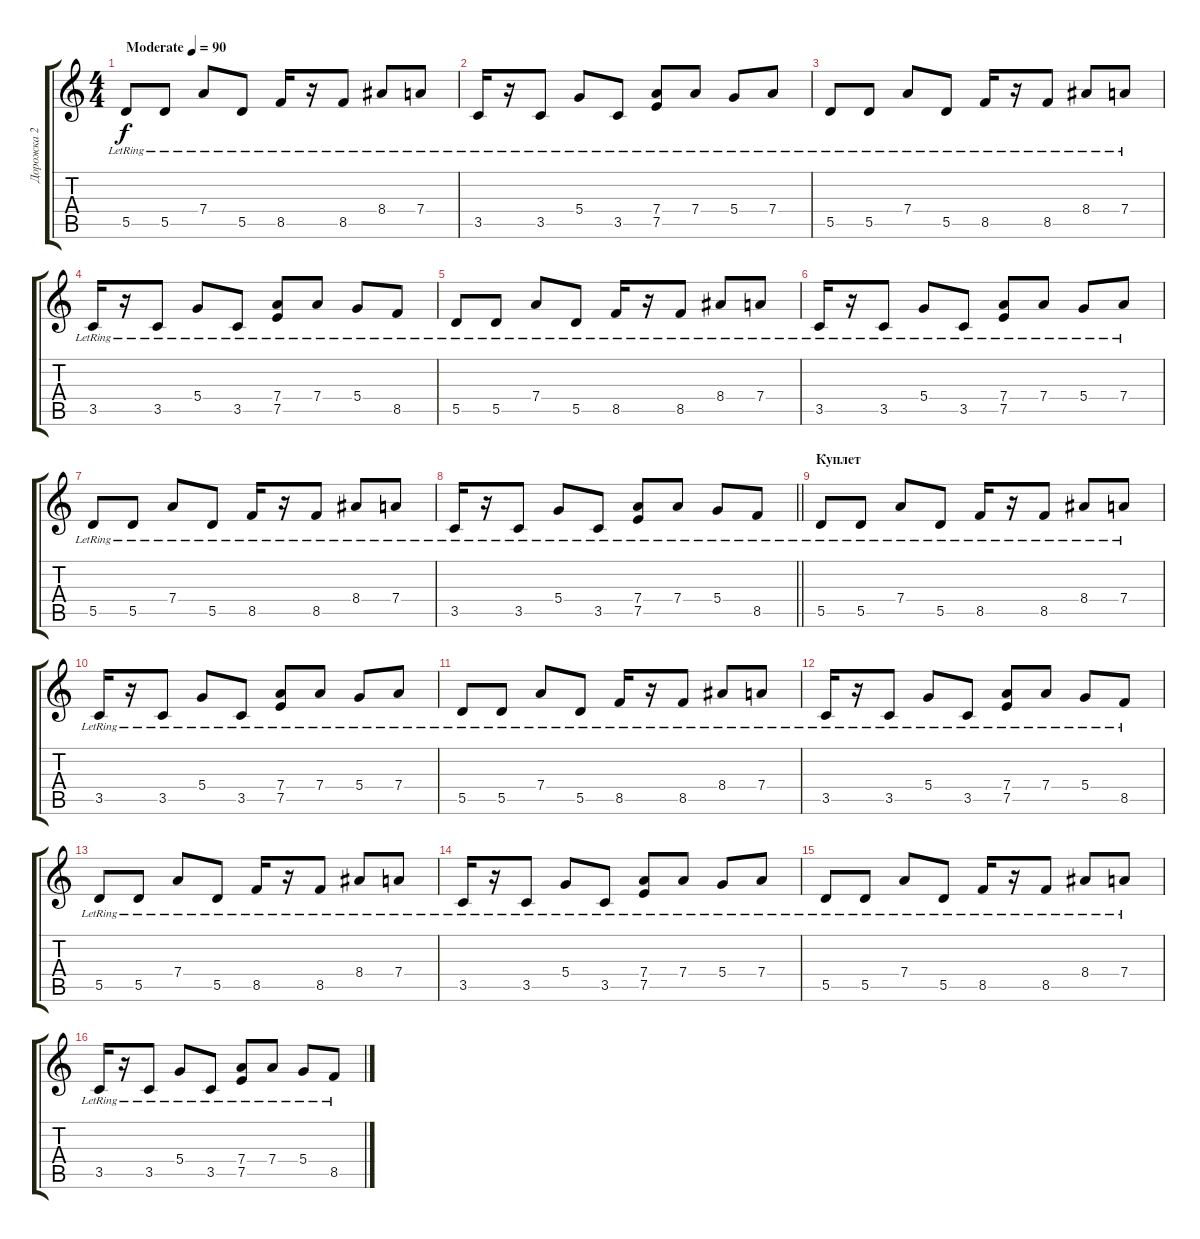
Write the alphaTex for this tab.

\track ("Дорожка 2" "Дорожка 2") {instrument acousticguitarsteel}
\staff {score tabs}
\tuning (E4 B3 G3 D3 A2 E2) {hide}
\ts (4 4)
\tempo (90 "Moderate")
\clef g2
\ks c
5.5{lr}.8{dy f instrument acousticguitarsteel} 5.5{lr}.8 7.4{lr}.8 5.5{lr}.8 8.5{lr}.16 r.16 8.5{lr}.8 8.4{lr}.8 7.4{lr}.8 |
3.5{lr}.16 r.16 3.5{lr}.8 5.4{lr}.8 3.5{lr}.8 (7.4{lr} 7.5{lr}).8 7.4{lr}.8 5.4{lr}.8 7.4{lr}.8 |
5.5{lr}.8 5.5{lr}.8 7.4{lr}.8 5.5{lr}.8 8.5{lr}.16 r.16 8.5{lr}.8 8.4{lr}.8 7.4{lr}.8 |
3.5{lr}.16 r.16 3.5{lr}.8 5.4{lr}.8 3.5{lr}.8 (7.4{lr} 7.5{lr}).8 7.4{lr}.8 5.4{lr}.8 8.5{lr}.8 |
5.5{lr}.8 5.5{lr}.8 7.4{lr}.8 5.5{lr}.8 8.5{lr}.16 r.16 8.5{lr}.8 8.4{lr}.8 7.4{lr}.8 |
3.5{lr}.16 r.16 3.5{lr}.8 5.4{lr}.8 3.5{lr}.8 (7.4{lr} 7.5{lr}).8 7.4{lr}.8 5.4{lr}.8 7.4{lr}.8 |
5.5{lr}.8 5.5{lr}.8 7.4{lr}.8 5.5{lr}.8 8.5{lr}.16 r.16 8.5{lr}.8 8.4{lr}.8 7.4{lr}.8 |
\barLineRight lightlight
3.5{lr}.16 r.16 3.5{lr}.8 5.4{lr}.8 3.5{lr}.8 (7.4{lr} 7.5{lr}).8 7.4{lr}.8 5.4{lr}.8 8.5{lr}.8 |
\section ("" "Куплет")
5.5{lr}.8 5.5{lr}.8 7.4{lr}.8 5.5{lr}.8 8.5{lr}.16 r.16 8.5{lr}.8 8.4{lr}.8 7.4{lr}.8 |
3.5{lr}.16 r.16 3.5{lr}.8 5.4{lr}.8 3.5{lr}.8 (7.4{lr} 7.5{lr}).8 7.4{lr}.8 5.4{lr}.8 7.4{lr}.8 |
5.5{lr}.8 5.5{lr}.8 7.4{lr}.8 5.5{lr}.8 8.5{lr}.16 r.16 8.5{lr}.8 8.4{lr}.8 7.4{lr}.8 |
3.5{lr}.16 r.16 3.5{lr}.8 5.4{lr}.8 3.5{lr}.8 (7.4{lr} 7.5{lr}).8 7.4{lr}.8 5.4{lr}.8 8.5{lr}.8 |
5.5{lr}.8 5.5{lr}.8 7.4{lr}.8 5.5{lr}.8 8.5{lr}.16 r.16 8.5{lr}.8 8.4{lr}.8 7.4{lr}.8 |
3.5{lr}.16 r.16 3.5{lr}.8 5.4{lr}.8 3.5{lr}.8 (7.4{lr} 7.5{lr}).8 7.4{lr}.8 5.4{lr}.8 7.4{lr}.8 |
5.5{lr}.8 5.5{lr}.8 7.4{lr}.8 5.5{lr}.8 8.5{lr}.16 r.16 8.5{lr}.8 8.4{lr}.8 7.4{lr}.8 |
3.5{lr}.16 r.16 3.5{lr}.8 5.4{lr}.8 3.5{lr}.8 (7.4{lr} 7.5{lr}).8 7.4{lr}.8 5.4{lr}.8 8.5{lr}.8
